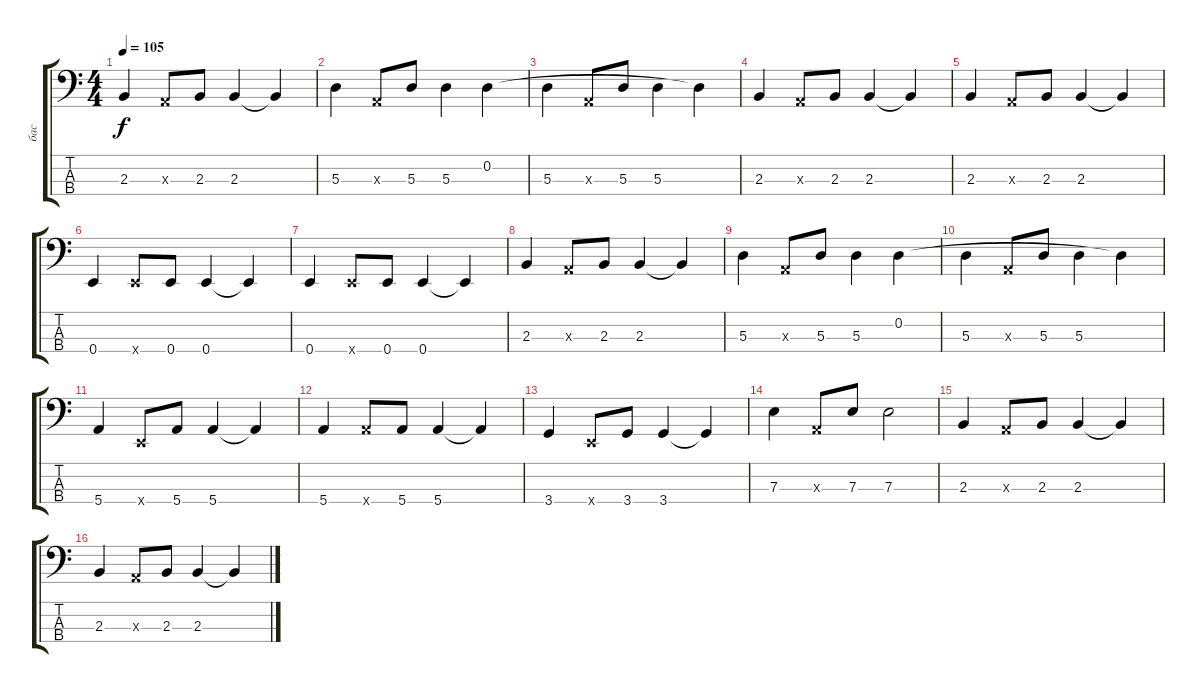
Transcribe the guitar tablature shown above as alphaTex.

\track ("бас" "бас") {instrument electricbassfinger}
\staff {score tabs}
\tuning (G2 D2 A1 E1) {hide}
\ts (4 4)
\tempo 105
\clef f4
\ks c
2.3.4{dy f} 0.3{x}.8 2.3.8 2.3.4 2.3{t}.4 |
5.3.4 0.3{x}.8 5.3.8 5.3.4 0.2.4 |
5.3.4 0.3{x}.8 5.3.8 5.3.4 0.2{t}.4 |
2.3.4 0.3{x}.8 2.3.8 2.3.4 2.3{t}.4 |
2.3.4 0.3{x}.8 2.3.8 2.3.4 2.3{t}.4 |
0.4.4 0.4{x}.8 0.4.8 0.4.4 0.4{t}.4 |
0.4.4 0.4{x}.8 0.4.8 0.4.4 0.4{t}.4 |
2.3.4 0.3{x}.8 2.3.8 2.3.4 2.3{t}.4 |
5.3.4 0.3{x}.8 5.3.8 5.3.4 0.2.4 |
5.3.4 0.3{x}.8 5.3.8 5.3.4 0.2{t}.4 |
5.4.4 0.4{x}.8 5.4.8 5.4.4 5.4{t}.4 |
5.4.4 5.4{x}.8 5.4.8 5.4.4 5.4{t}.4 |
3.4.4 0.4{x}.8 3.4.8 3.4.4 3.4{t}.4 |
7.3.4 0.3{x}.8 7.3.8 7.3.2 |
2.3.4 0.3{x}.8 2.3.8 2.3.4 2.3{t}.4 |
2.3.4 0.3{x}.8 2.3.8 2.3.4 2.3{t}.4
